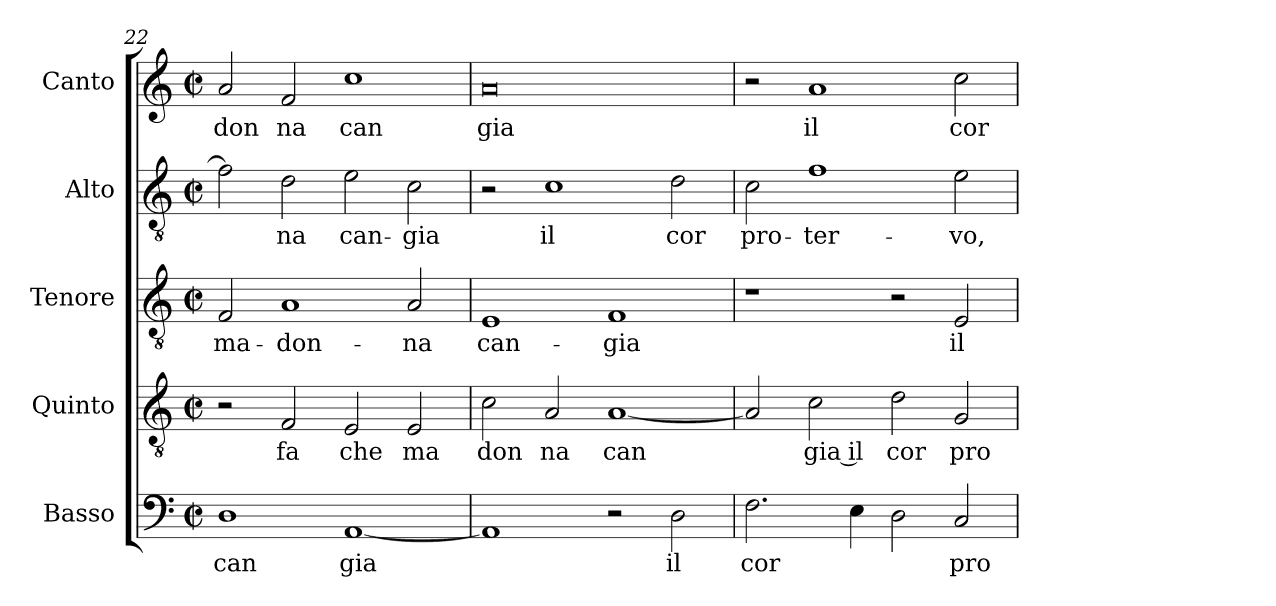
**kern	**text	**kern	**text	**kern	**text	**kern	**text	**kern	**text
*part5	*part5	*part4	*part4	*part3	*part3	*part2	*part2	*part1	*part1
*staff5	*staff5	*staff4	*staff4	*staff3	*staff3	*staff2	*staff2	*staff1	*staff1
*I"Basso	*	*I"Quinto	*	*I"Tenore	*	*I"Alto	*	*I"Canto	*
*clefF4	*	*clefGv2	*	*clefGv2	*	*clefGv2	*	*clefG2	*
*	*	*k[]	*	*	*	*	*	*k[]	*
*	*	*C:	*	*	*	*	*	*C:	*
*M2/2	*	*M2/2	*	*M2/2	*	*M2/2	*	*M2/2	*
*met(c|)	*	*met(c|)	*	*met(c|)	*	*met(c|)	*	*met(c|)	*
=22	=22	=22	=22	=22	=22	=22	=22	=22	=22
!	!LO:LY:b:cj	!	!	!	!LO:LY:b:cj	!	!	!	!LO:LY:b:cj
1D	can	2r	.	2F/	ma-	2f\]	.	2a/	don
!	!	!	!LO:LY:b:cj	!	!LO:LY:b:cj	!	!LO:LY:b:cj	!	!LO:LY:b:cj
.	.	2F/	fa	1A	-don-	2d\	-na	2f/	na
!	!LO:LY:b:cj	!	!LO:LY:b:cj	!	!	!	!LO:LY:b:cj	!	!LO:LY:b:cj
[<1AA	gia	2E/	che	.	.	2e\	can-	1cc	can
!	!	!	!LO:LY:b:cj	!	!LO:LY:b:cj	!	!LO:LY:b:cj	!	!
.	.	2E/	ma	2A/	-na	2c\	-gia	.	.
=23	=23	=23	=23	=23	=23	=23	=23	=23	=23
!	!	!	!LO:LY:b:cj	!	!LO:LY:b:cj	!	!	!	!LO:LY:b:cj
1AA]	.	2c\	don	1E	can-	2r	.	0a	gia
!	!	!	!LO:LY:b:cj	!	!	!	!LO:LY:b:cj	!	!
.	.	2A/	na	.	.	1c	il	.	.
!	!	!	!LO:LY:b	!	!LO:LY:b:cj	!	!	!	!
2r	.	[<1A	can	1F	-gia	.	.	.	.
!	!LO:LY:b:cj	!	!	!	!	!	!LO:LY:b:cj	!	!
2D\	il	.	.	.	.	2d\	cor	.	.
=24	=24	=24	=24	=24	=24	=24	=24	=24	=24
!	!LO:LY:b	!	!	!	!	!	!LO:LY:b:cj	!	!
2.F\	cor	2A/]	.	1r	.	2c\	pro-	2r	.
!	!	!	!LO:LY:b:rj	!	!	!	!LO:LY:b:cj	!	!LO:LY:b:cj
.	.	(<2c\	gia il	.	.	1f	-ter-	1a	il
4E\)	.	.	.	.	.	.	.	.	.
!	!	!	!LO:LY:b:cj	!	!	!	!	!	!
2D\	.	2d\	cor	2r	.	.	.	.	.
!	!LO:LY:b:cj	!	!LO:LY:b:cj	!	!LO:LY:b:cj	!	!LO:LY:b:cj	!	!LO:LY:b
2C/	pro	2G/	pro	2E/	il	2e\	-vo,	2cc\	cor
=	=	=	=	=	=	=	=	=	=
*-	*-	*-	*-	*-	*-	*-	*-	*-	*-
